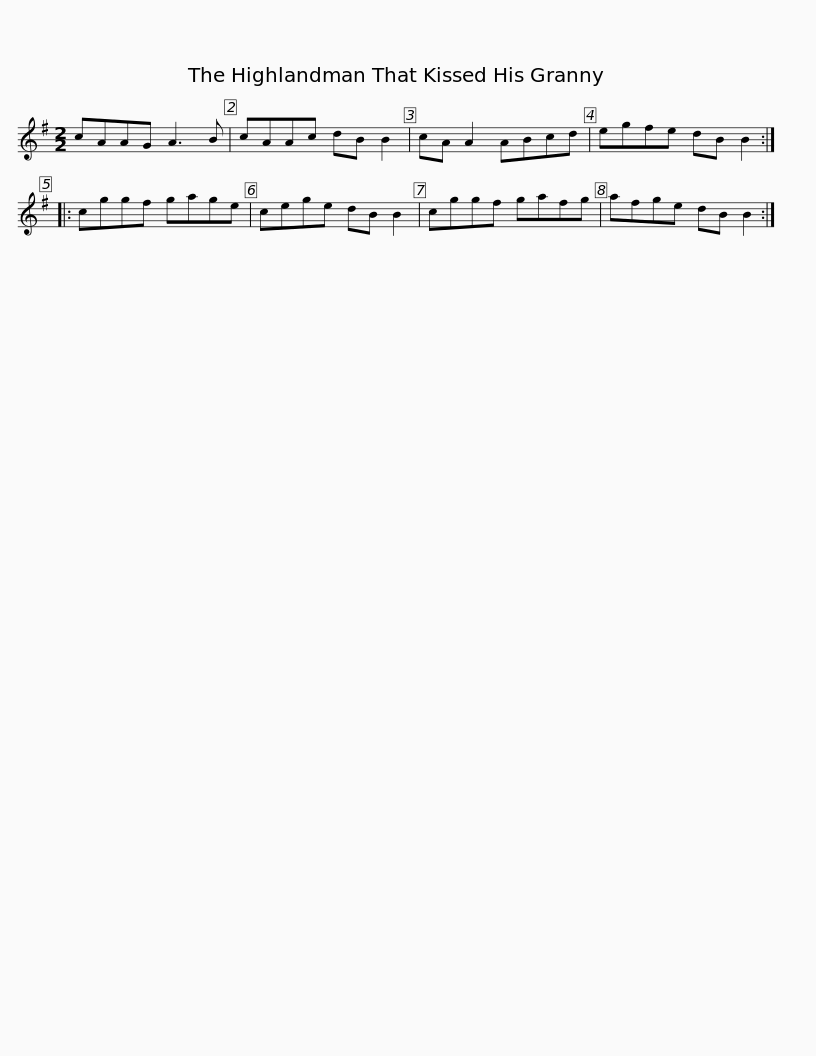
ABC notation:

X:1
L:1/8
M:2/2
I:linebreak $
K:G
V:1 treble
V:1
 cAAG A3 B | cAAc dB B2 | cA A2 ABcd | egfe dB B2 :: cggf gage | %5
 cege dB B2 |$ cggf gafg | afge dB B2 :| %8
